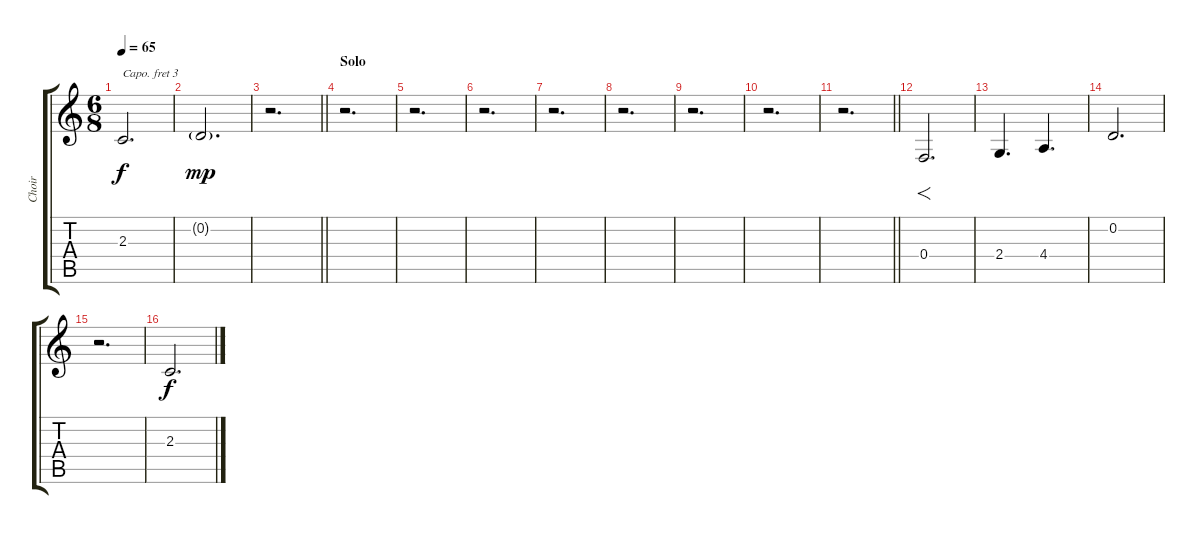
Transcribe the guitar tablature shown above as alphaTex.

\track ("Choir" "Choir") {instrument pad4choir}
\staff {score tabs}
\capo 3
\tuning (E4 B3 G3 D3 A2 E2) {hide}
\ts (6 8)
\tempo 65
\clef g2
\ks c
2.3.2{d dy f} |
0.2{g}.2{d dy mp} |
\barLineRight lightlight
r.2{d} |
\section ("" "Solo")
r.2{d} |
r.2{d} |
r.2{d} |
r.2{d} |
r.2{d} |
r.2{d} |
r.2{d} |
\barLineRight lightlight
r.2{d} |
\section ("" "")
0.4.2{f d} |
2.4.4{d} 4.4.4{d} |
0.2.2{d} |
r.2{d} |
2.3.2{d dy f}
